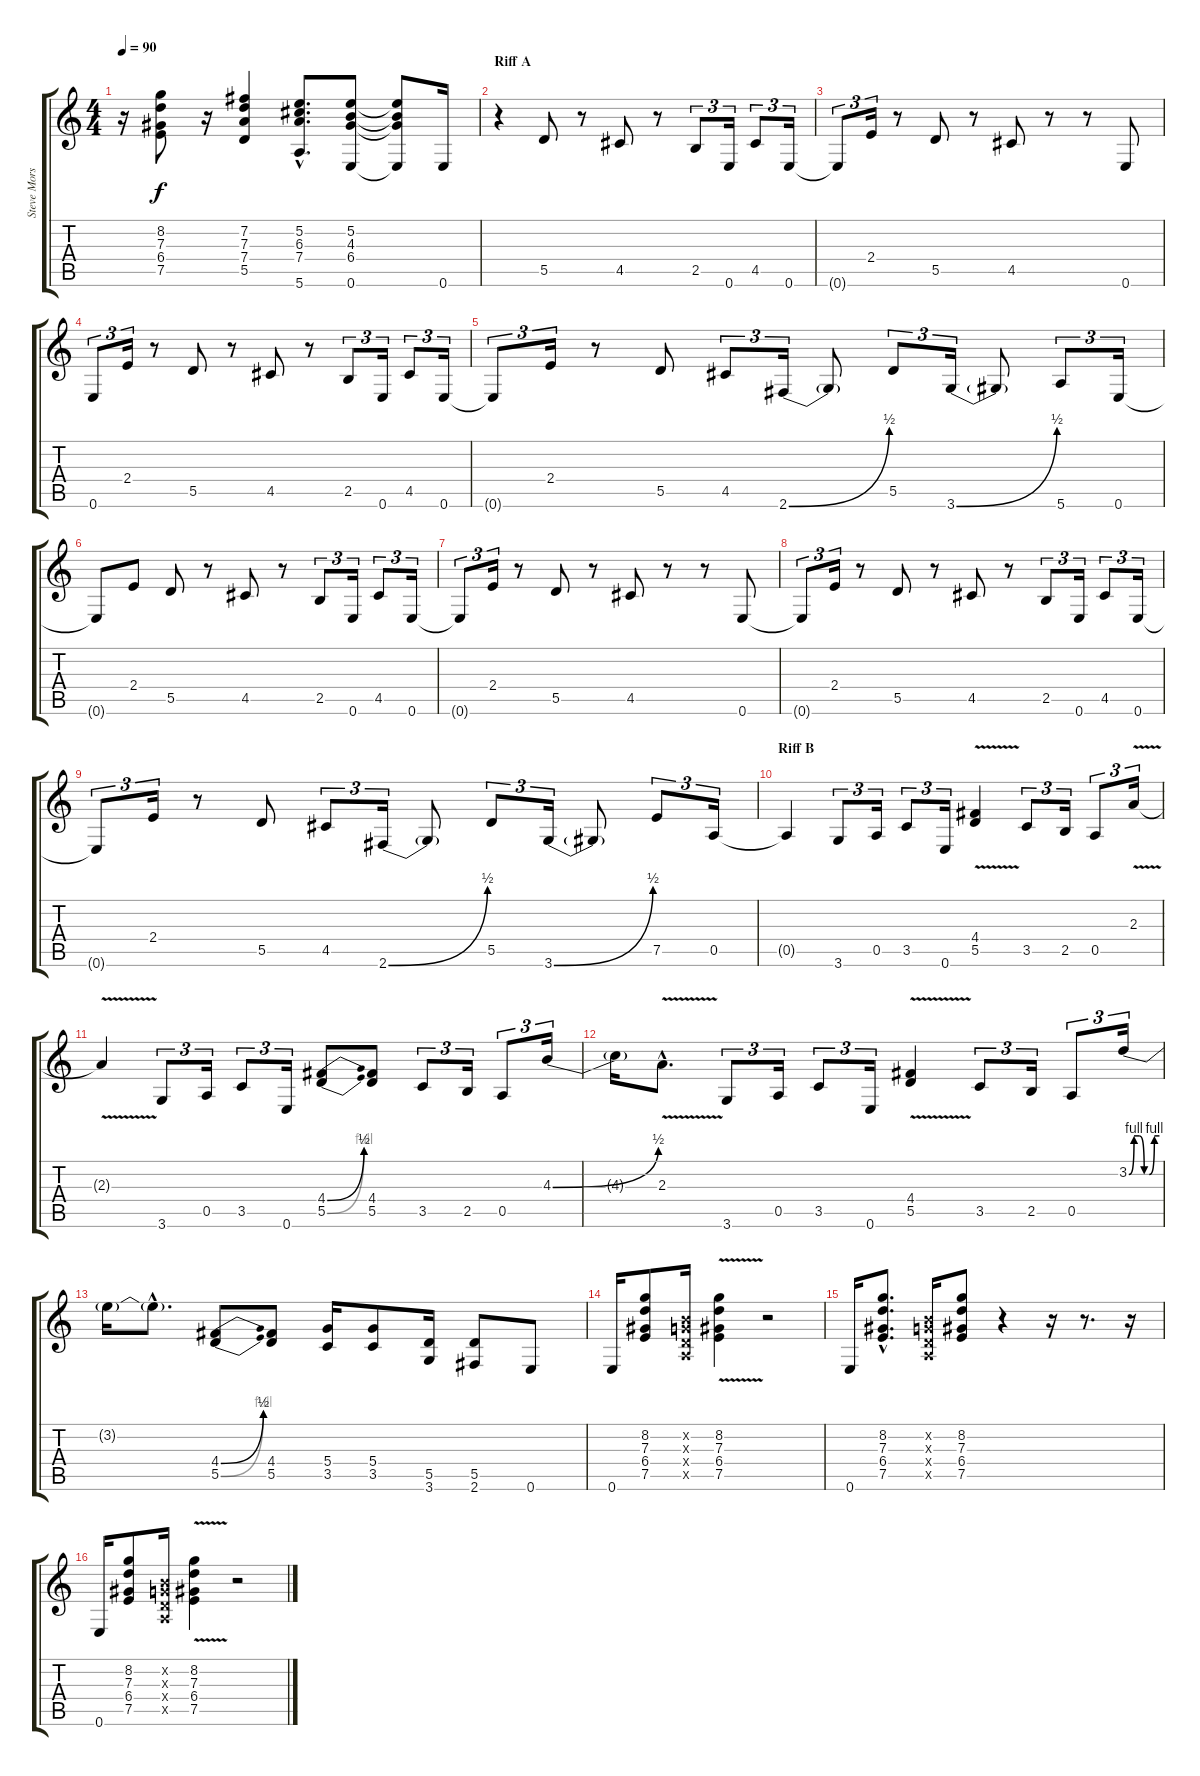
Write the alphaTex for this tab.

\track ("Steve Morse Rhythm" "Steve Mors") {instrument overdrivenguitar}
\staff {score tabs}
\tuning (E4 B3 G3 D3 A2 E2) {hide}
\ts (4 4)
\tempo 90
\clef g2
\ks c
r.16{dy f} (8.2 7.3 6.4 7.5).8 r.16 (7.2 7.3 7.4 5.5).4 (5.2{hac} 6.3{hac} 7.4{hac} 5.6{hac}).8{d} (5.2 4.3 6.4 0.6).8 (5.2{t} 4.3{t} 6.4{t} 0.6{t}).8 0.6.16 |
\section ("" "Riff A")
r.4{volume 14} 5.5.8 r.8 4.5.8 r.8 2.5.8{tu (3 2)} 0.6.16{tu (3 2)} 4.5.8{tu (3 2)} 0.6.16{tu (3 2)} |
0.6{t}.8{tu (3 2)} 2.4.16{tu (3 2)} r.8 5.5.8 r.8 4.5.8 r.8 r.8 0.6.8 |
0.6.8{tu (3 2)} 2.4.16{tu (3 2)} r.8 5.5.8 r.8 4.5.8 r.8 2.5.8{tu (3 2)} 0.6.16{tu (3 2)} 4.5.8{tu (3 2)} 0.6.16{tu (3 2)} |
0.6{t}.8{tu (3 2)} 2.4.16{tu (3 2)} r.8 5.5.8 4.5.8{tu (3 2)} 2.6{be (bend 0 0 60 2)}.16{tu (3 2)} 2.6{t}.8 5.5.8{tu (3 2)} 3.6{be (bend 0 0 60 2)}.16{tu (3 2)} 3.6{t}.8 5.6.8{tu (3 2)} 0.6.16{tu (3 2)} |
0.6{t}.8 2.4.8 5.5.8 r.8 4.5.8 r.8 2.5.8{tu (3 2)} 0.6.16{tu (3 2)} 4.5.8{tu (3 2)} 0.6.16{tu (3 2)} |
0.6{t}.8{tu (3 2)} 2.4.16{tu (3 2)} r.8 5.5.8 r.8 4.5.8 r.8 r.8 0.6.8 |
0.6{t}.8{tu (3 2)} 2.4.16{tu (3 2)} r.8 5.5.8 r.8 4.5.8 r.8 2.5.8{tu (3 2)} 0.6.16{tu (3 2)} 4.5.8{tu (3 2)} 0.6.16{tu (3 2)} |
0.6{t}.8{tu (3 2)} 2.4.16{tu (3 2)} r.8 5.5.8 4.5.8{tu (3 2)} 2.6{be (bend 0 0 60 2)}.16{tu (3 2)} 2.6{t}.8 5.5.8{tu (3 2)} 3.6{be (bend 0 0 60 2)}.16{tu (3 2)} 3.6{t}.8 7.5.8{tu (3 2)} 0.5.16{tu (3 2)} |
\section ("" "Riff B")
0.5{t}.4 3.6.8{tu (3 2)} 0.5.16{tu (3 2)} 3.5.8{tu (3 2)} 0.6.16{tu (3 2)} (4.4{v} 5.5{v}).4 3.5.8{tu (3 2)} 2.5.16{tu (3 2)} 0.5.8{tu (3 2)} 2.3{v}.16{tu (3 2)} |
2.3{t}.4 3.6.8{tu (3 2)} 0.5.16{tu (3 2)} 3.5.8{tu (3 2)} 0.6.16{tu (3 2)} (4.4{be (bend 0 0 60 2)} 5.5{be (bend 0 0 60 4)}).8 (4.4 5.5).8 3.5.8{tu (3 2)} 2.5.16{tu (3 2)} 0.5.8{tu (3 2)} 4.3{be (bend 0 0 60 2)}.16{tu (3 2)} |
4.3{t}.16 2.3{v hac}.8{d} 3.6.8{tu (3 2)} 0.5.16{tu (3 2)} 3.5.8{tu (3 2)} 0.6.16{tu (3 2)} (4.4{v} 5.5{v}).4 3.5.8{tu (3 2)} 2.5.16{tu (3 2)} 0.5.8{tu (3 2)} 3.2{be (custom 0 0 10 4 20 4 30 0 40 0 50 4 60 4)}.16{tu (3 2)} |
3.2{t}.16 3.2{hac t}.8{d} (4.4{be (bend 0 0 60 2)} 5.5{be (bend 0 0 60 4)}).8 (4.4 5.5).8 (5.4 3.5).16 (5.4 3.5).8 (5.5 3.6).16 (5.5 2.6).8 0.6.8 |
0.6.16{volume 16} (8.2 7.3 6.4 7.5).8 (0.2{x} 0.3{x} 0.4{x} 0.5{x}).16 (8.2{v} 7.3{v} 6.4{v} 7.5{v}).4 r.2 |
0.6.16 (8.2{hac} 7.3{hac} 6.4{hac} 7.5{hac}).8{d} (0.2{x} 0.3{x} 0.4{x} 0.5{x}).16 (8.2 7.3 6.4 7.5).8 r.4 r.16 r.8{d} r.16 |
0.6.16 (8.2 7.3 6.4 7.5).8 (0.2{x} 0.3{x} 0.4{x} 0.5{x}).16 (8.2{v} 7.3{v} 6.4{v} 7.5{v}).4 r.2
